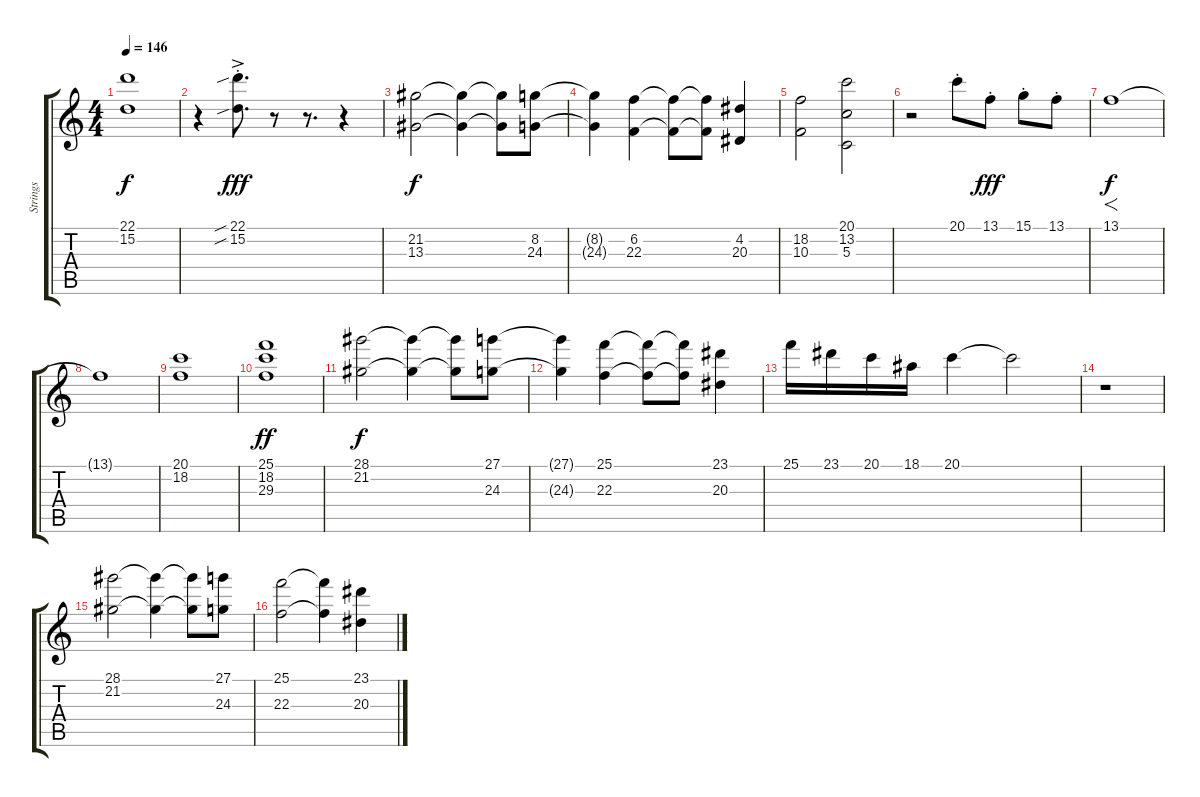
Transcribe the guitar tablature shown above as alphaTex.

\track ("Strings" "Strings") {instrument stringensemble1}
\staff {score tabs}
\tuning (E4 B3 G3 D3 A2 E2) {hide}
\ts (4 4)
\tempo 146
\clef g2
\ks c
(22.1 15.2).1{dy f} |
r.4 (22.1{sib ac st} 15.2{sib ac st}).8{d dy fff} r.8 r.8{d} r.4 |
(21.2 13.3).2{dy f} (21.2{t} 13.3{t}).4 (21.2{t} 13.3{t}).8 (8.2 24.3).8 |
(8.2{t} 24.3{t}).4 (6.2 22.3).4 (6.2{t} 22.3{t}).8 (6.2{t} 22.3{t}).8 (4.2 20.3).4 |
(18.2 10.3).2 (20.1 13.2 5.3).2 |
r.2 20.1{st}.8 13.1{st}.8{dy fff} 15.1{st}.8 13.1{st}.8 |
13.1.1{f dy f} |
13.1{t}.1 |
(20.1 18.2).1 |
(25.1 18.2 29.3).1{dy ff} |
(28.1 21.2).2{dy f} (28.1{t} 21.2{t}).4 (28.1{t} 21.2{t}).8 (27.1 24.3).8 |
(27.1{t} 24.3{t}).4 (25.1 22.3).4 (25.1{t} 22.3{t}).8 (25.1{t} 22.3{t}).8 (23.1 20.3).4 |
25.1.16 23.1.16 20.1.16 18.1.16 20.1.4 20.1{t}.2 |
r.1 |
(28.1 21.2).2 (28.1{t} 21.2{t}).4 (28.1{t} 21.2{t}).8 (27.1 24.3).8 |
(25.1 22.3).2 (25.1{t} 22.3{t}).4 (23.1 20.3).4
